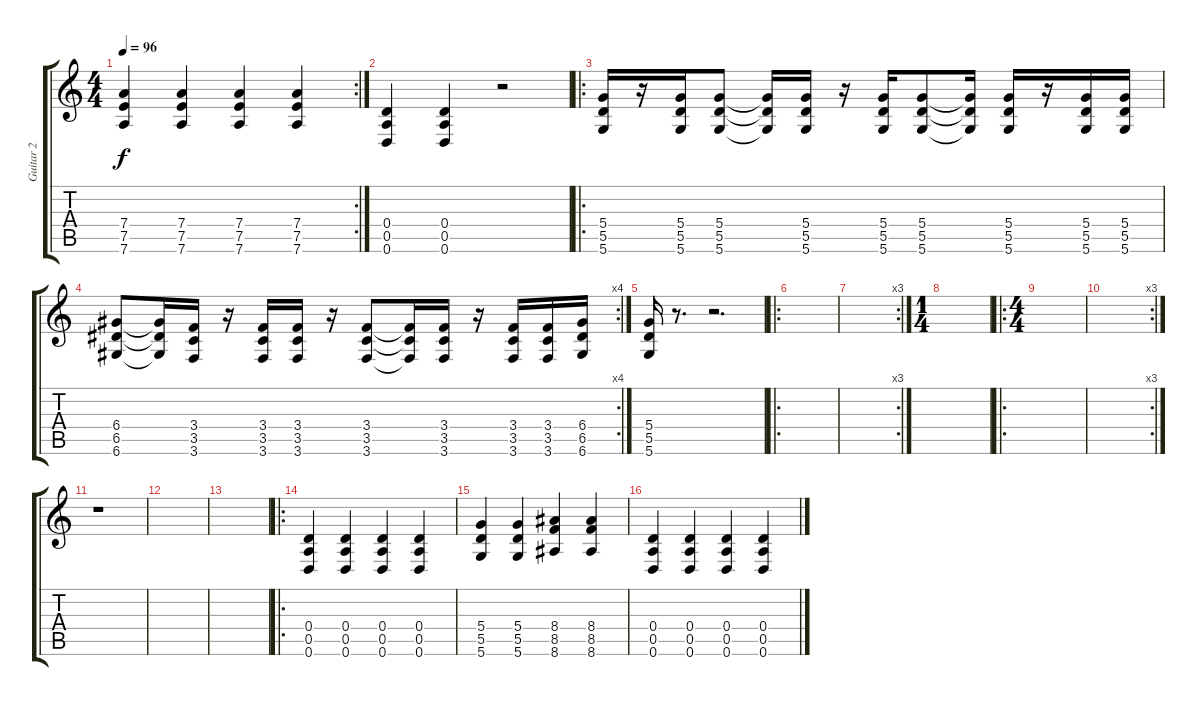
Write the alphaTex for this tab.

\track ("Guitar 2" "Guitar 2") {instrument distortionguitar}
\staff {score tabs}
\tuning (E4 B3 G3 D3 A2 D2) {hide}
\rc 2
\ts (4 4)
\tempo 96
\clef g2
\ks c
(7.4 7.5 7.6).4{dy f} (7.4 7.5 7.6).4 (7.4 7.5 7.6).4 (7.4 7.5 7.6).4 |
(0.4 0.5 0.6).4 (0.4 0.5 0.6).4 r.2 |
\ro
(5.4 5.5 5.6).16 r.16 (5.4 5.5 5.6).16 (5.4 5.5 5.6).8 (5.4{t} 5.5{t} 5.6{t}).16 (5.4 5.5 5.6).16 r.16 (5.4 5.5 5.6).16 (5.4 5.5 5.6).8 (5.4{t} 5.5{t} 5.6{t}).16 (5.4 5.5 5.6).16 r.16 (5.4 5.5 5.6).16 (5.4 5.5 5.6).16 |
\rc 4
(6.4 6.5 6.6).8 (6.4{t} 6.5{t} 6.6{t}).16 (3.4 3.5 3.6).16 r.16 (3.4 3.5 3.6).16 (3.4 3.5 3.6).16 r.16 (3.4 3.5 3.6).8 (3.4{t} 3.5{t} 3.6{t}).16 (3.4 3.5 3.6).16 r.16 (3.4 3.5 3.6).16 (3.4 3.5 3.6).16 (6.4 6.5 6.6).16 |
(5.4 5.5 5.6).16 r.8{d} r.2{d} |
\ro
|
\rc 3
|
\ts (1 4)
|
\ro
\ts (4 4)
|
\rc 3
|
r.1 |
|
|
\ro
(0.4 0.5 0.6).4 (0.4 0.5 0.6).4 (0.4 0.5 0.6).4 (0.4 0.5 0.6).4 |
(5.4 5.5 5.6).4 (5.4 5.5 5.6).4 (8.4 8.5 8.6).4 (8.4 8.5 8.6).4 |
(0.4 0.5 0.6).4 (0.4 0.5 0.6).4 (0.4 0.5 0.6).4 (0.4 0.5 0.6).4
